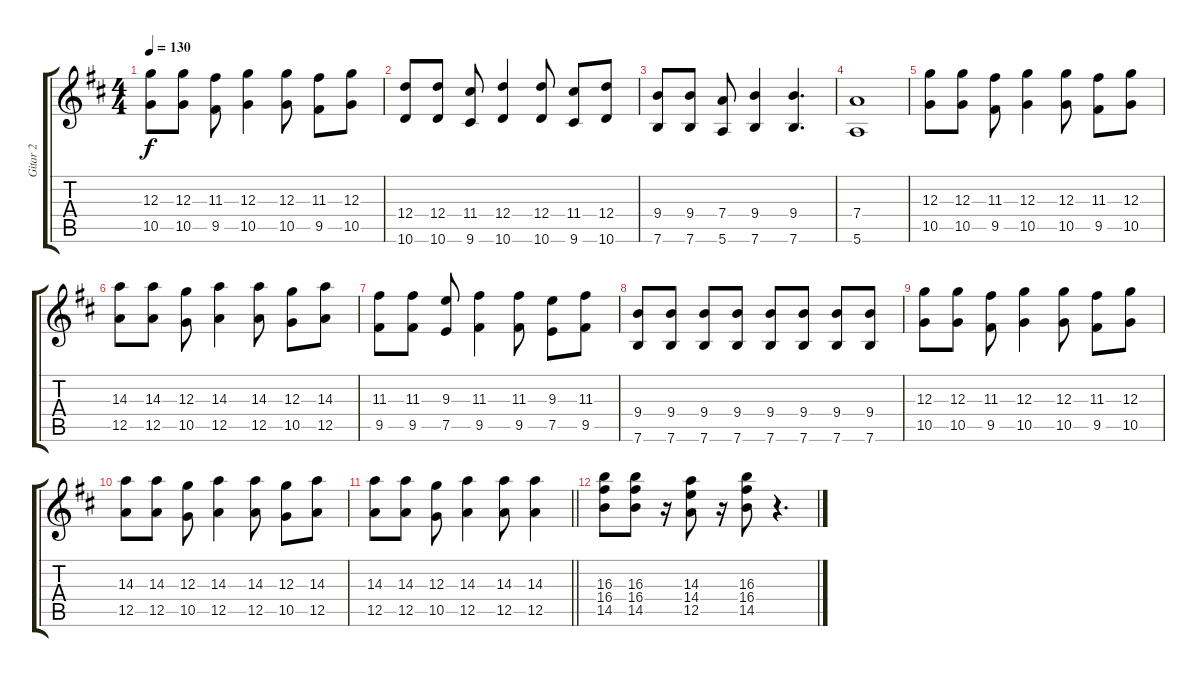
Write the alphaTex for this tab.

\track ("Gitar 2" "Gitar 2") {instrument overdrivenguitar}
\staff {score tabs}
\tuning (E4 B3 G3 D3 A2 E2) {hide}
\ts (4 4)
\tempo 130
\clef g2
\ks d
(12.3 10.5).8{dy f} (12.3 10.5).8 (11.3 9.5).8 (12.3 10.5).4 (12.3 10.5).8 (11.3 9.5).8 (12.3 10.5).8 |
(12.4 10.6).8 (12.4 10.6).8 (11.4 9.6).8 (12.4 10.6).4 (12.4 10.6).8 (11.4 9.6).8 (12.4 10.6).8 |
(9.4 7.6).8 (9.4 7.6).8 (7.4 5.6).8 (9.4 7.6).4 (9.4 7.6).4{d} |
(7.4 5.6).1 |
(12.3 10.5).8 (12.3 10.5).8 (11.3 9.5).8 (12.3 10.5).4 (12.3 10.5).8 (11.3 9.5).8 (12.3 10.5).8 |
(14.3 12.5).8 (14.3 12.5).8 (12.3 10.5).8 (14.3 12.5).4 (14.3 12.5).8 (12.3 10.5).8 (14.3 12.5).8 |
(11.3 9.5).8 (11.3 9.5).8 (9.3 7.5).8 (11.3 9.5).4 (11.3 9.5).8 (9.3 7.5).8 (11.3 9.5).8 |
(9.4 7.6).8 (9.4 7.6).8 (9.4 7.6).8 (9.4 7.6).8 (9.4 7.6).8 (9.4 7.6).8 (9.4 7.6).8 (9.4 7.6).8 |
(12.3 10.5).8 (12.3 10.5).8 (11.3 9.5).8 (12.3 10.5).4 (12.3 10.5).8 (11.3 9.5).8 (12.3 10.5).8 |
(14.3 12.5).8 (14.3 12.5).8 (12.3 10.5).8 (14.3 12.5).4 (14.3 12.5).8 (12.3 10.5).8 (14.3 12.5).8 |
\barLineRight lightlight
(14.3 12.5).8 (14.3 12.5).8 (12.3 10.5).8 (14.3 12.5).4 (14.3 12.5).8 (14.3 12.5).4 |
(16.3 16.4 14.5).8 (16.3 16.4 14.5).8 r.16 (14.3 14.4 12.5).8 r.16 (16.3 16.4 14.5).8 r.4{d}
